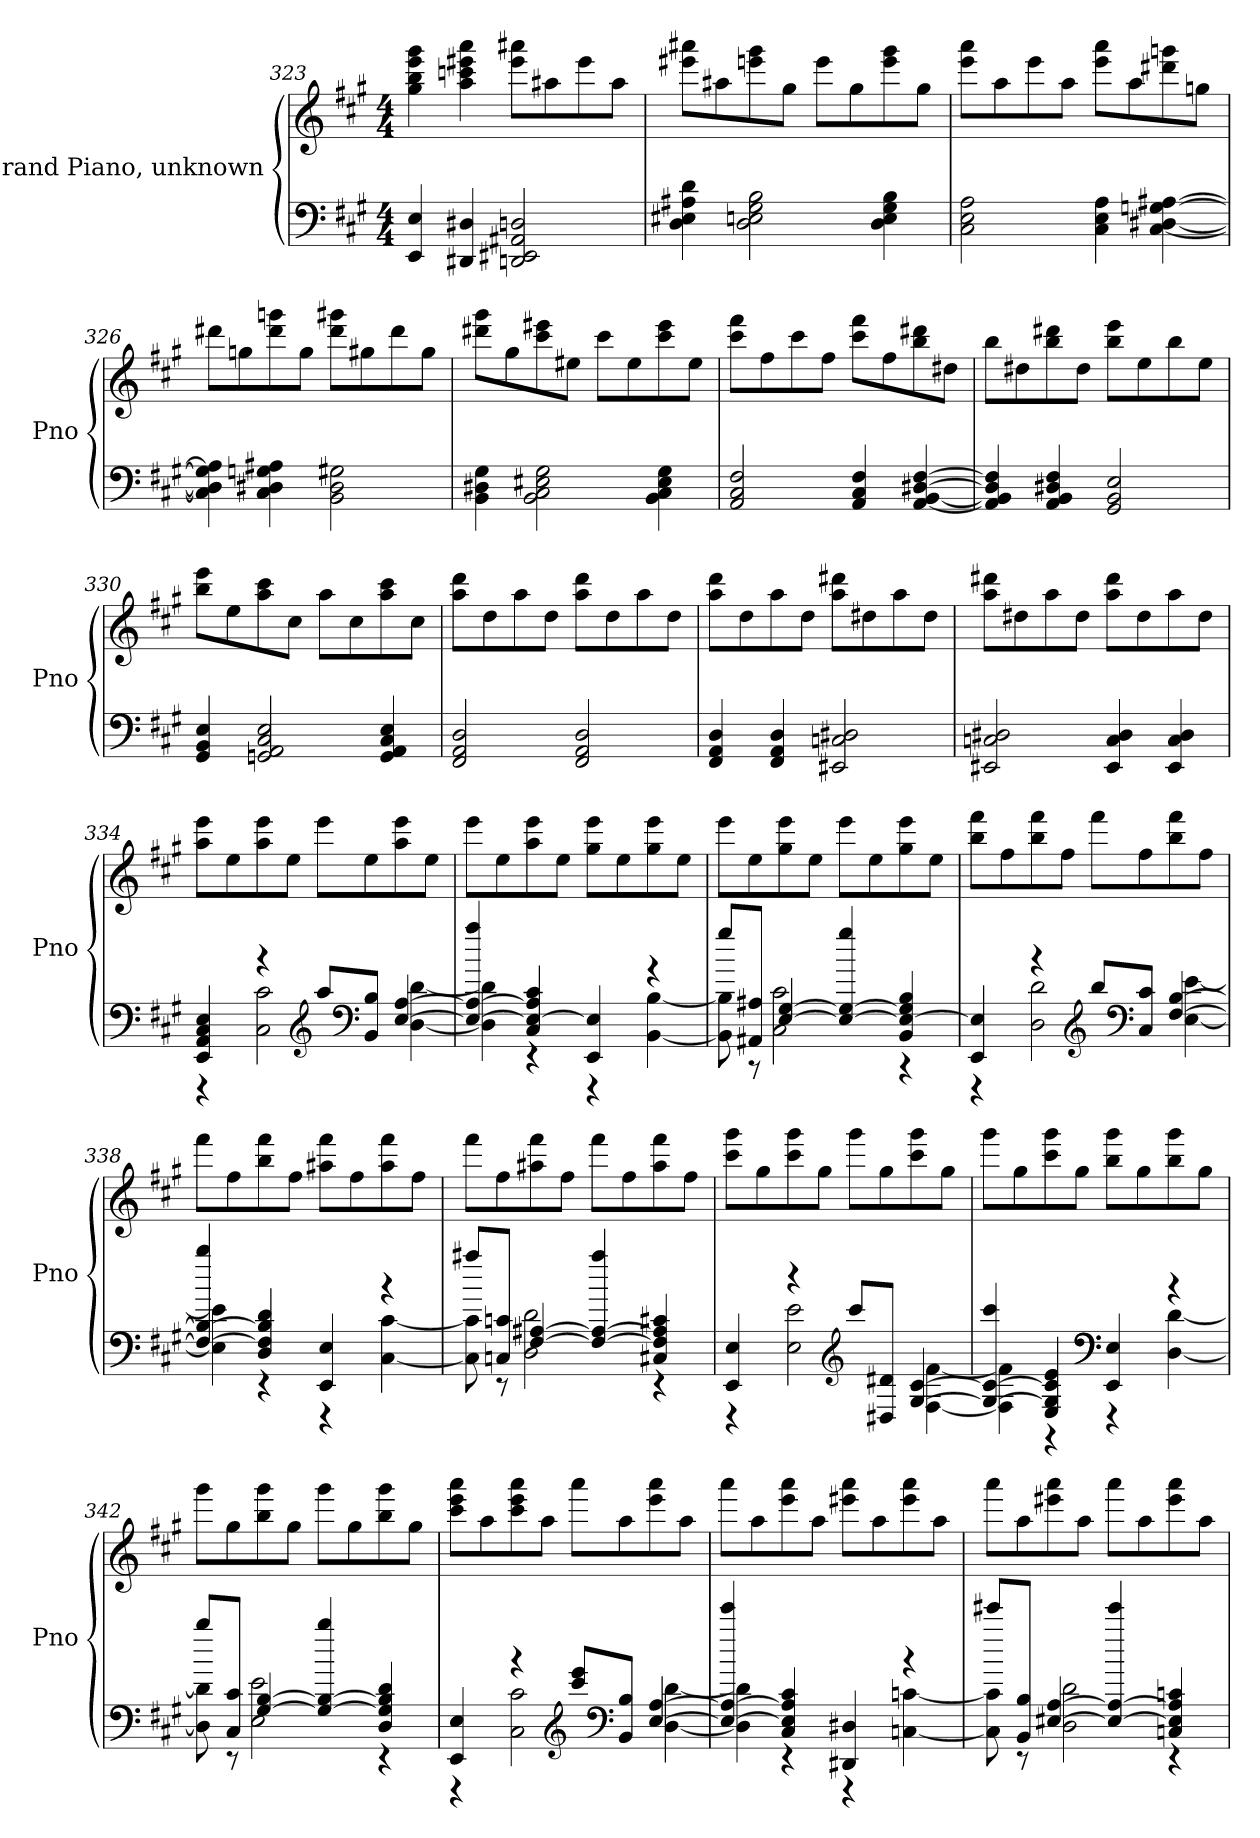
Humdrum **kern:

**kern	**kern
*part1	*part1
*staff2	*staff1
*I"Grand Piano, unknown	*
*I'Pno	*
*clefF4	*clefG2
*k[f#c#g#]	*k[f#c#g#]
*M4/4	*M4/4
=323	=323
4EE/ 4E/	4gg#\ 4bb\ 4eee\ 4ggg#\
4DD#X/ 4D#X/	4aa\ 4cccn\ 4eee#X\ 4aaa\
2DDn/ 2EE#X/ 2AA#X/ 2Dn/	8eee#\ 8aaa#X\L
.	8aa#X\
.	8eee#\
.	8aa#\J
!!LO:LB:g=z
=324	=324
4D\ 4E#X\ 4A#X\ 4d\	8eee#X\ 8aaa#X\L
.	8aa#X\
2D\ 2En\ 2G#\ 2B\	8eeen\ 8ggg#\
.	8gg#\J
.	8eee\L
.	8gg#\
4D\ 4E\ 4G#\ 4B\	8eee\ 8ggg#\
.	8gg#\J
=325	=325
2C#\ 2E\ 2A\	8eee\ 8aaa\L
.	8aa\
.	8eee\
.	8aa\J
4C#\ 4E\ 4A\	8eee\ 8aaa\L
.	8aa\
[4C#\ [4D#X\ [4Gn\ [4A#X\	8ddd#X\ 8gggn\
.	8ggn\J
=326	=326
4C#\] 4D#\] 4G\] 4A#\]	8ddd#X\L
.	8ggn\
4C#\ 4D#X\ 4Gn\ 4A#X\	8ddd#\ 8gggn\
.	8gg\J
2BB\ 2D#\ 2G#X\	8ddd#\ 8ggg#X\L
.	8gg#X\
.	8ddd#\
.	8gg#\J
!!LO:LB:g=z
=327	=327
4BB\ 4D#X\ 4G#\	8ddd#X\ 8ggg#\L
.	8gg#\
2BB\ 2C#\ 2E#X\ 2G#\	8ccc#\ 8eee#X\
.	8ee#X\J
.	8ccc#\L
.	8ee#\
4BB\ 4C#\ 4E#\ 4G#\	8ccc#\ 8eee#\
.	8ee#\J
=328	=328
2AA/ 2C#/ 2F#/	8ccc#\ 8fff#\L
.	8ff#\
.	8ccc#\
.	8ff#\J
4AA/ 4C#/ 4F#/	8ccc#\ 8fff#\L
.	8ff#\
[4AA/ [4BB/ [4D#X/ [4F#/	8bb\ 8ddd#X\
.	8dd#X\J
=329	=329
4AA/] 4BB/] 4D#/] 4F#/]	8bb\L
.	8dd#X\
4AA/ 4BB/ 4D#X/ 4F#/	8bb\ 8ddd#X\
.	8dd#\J
2GG#/ 2BB/ 2E/	8bb\ 8eee\L
.	8ee\
.	8bb\
.	8ee\J
=330	=330
4GG#/ 4BB/ 4E/	8bb\ 8eee\L
.	8ee\
2GGn/ 2AA/ 2C#/ 2E/	8aa\ 8ccc#\
.	8cc#\J
.	8aa\L
.	8cc#\
4GG/ 4AA/ 4C#/ 4E/	8aa\ 8ccc#\
.	8cc#\J
!!LO:PB:g=z
=331	=331
2FF#/ 2AA/ 2D/	8aa\ 8ddd\L
.	8dd\
.	8aa\
.	8dd\J
2FF#/ 2AA/ 2D/	8aa\ 8ddd\L
.	8dd\
.	8aa\
.	8dd\J
=332	=332
4FF#/ 4AA/ 4D/	8aa\ 8ddd\L
.	8dd\
4FF#/ 4AA/ 4D/	8aa\
.	8dd\J
2EE#X/ 2Cn/ 2D#X/	8aa\ 8ddd#X\L
.	8dd#X\
.	8aa\
.	8dd#\J
=333	=333
2EE#X/ 2Cn/ 2D#X/	8aa\ 8ddd#X\L
.	8dd#X\
.	8aa\
.	8dd#\J
4EE#/ 4C/ 4D#/	8aa\ 8ddd#\L
.	8dd#\
4EE#/ 4C/ 4D#/	8aa\
.	8dd#\J
=334	=334
*^	*
4EE/ 4AA/ 4C#/ 4E/	4r	8aa\ 8eee\L
.	.	8ee\
4r	2C#\ 2c#\	8aa\ 8eee\
.	.	8ee\J
*clefG2	*	*
8aa/L	.	8eee\L
*clefF4	*	*
8BB/ 8B/J	.	8ee\
[4E/ [4A/	[4D\ [4d\	8aa\ 8eee\
.	.	8ee\J
!!LO:LB:g=z
=335	=335	=335
4E/_ 4A/_ 4aa/	4D\] 4d\]	8eee\L
.	.	8ee\
4C#/ 4E/_ 4A/] 4c#/	4r	8aa\ 8eee\
.	.	8ee\J
4EE/ 4E/]	4r	8gg#\ 8eee\L
.	.	8ee\
4r	[4BB\ [4B\	8gg#\ 8eee\
.	.	8ee\J
=336	=336	=336
8gg#/L	8BB\] 8B\]	8eee\L
8AA#X/ 8A#X/J	8r	8ee\
[4E/ [4G#/	2C#\ 2c#\	8gg#\ 8eee\
.	.	8ee\J
4E/_ 4G#/_ 4gg#/	.	8eee\L
.	.	8ee\
4BB/ 4E/_ 4G#/] 4B/	4r	8gg#\ 8eee\
.	.	8ee\J
=337	=337	=337
4EE/ 4E/]	4r	8bb\ 8fff#\L
.	.	8ff#\
4r	2D\ 2d\	8bb\ 8fff#\
.	.	8ff#\J
*clefG2	*	*
8bb/L	.	8fff#\L
*clefF4	*	*
8C#/ 8c#/J	.	8ff#\
[4F#/ [4B/	[4E\ [4e\	8bb\ 8fff#\
.	.	8ff#\J
=338	=338	=338
4F#/_ 4B/_ 4bb/	4E\] 4e\]	8fff#\L
.	.	8ff#\
4D/ 4F#/] 4B/] 4d/	4r	8bb\ 8fff#\
.	.	8ff#\J
4EE/ 4E/	4r	8aa#X\ 8fff#\L
.	.	8ff#\
4r	[4C#\ [4c#\	8aa#\ 8fff#\
.	.	8ff#\J
!!LO:LB:g=z
=339	=339	=339
8aa#X/L	8C#\] 8c#\]	8fff#\L
8Cn/ 8cn/J	8r	8ff#\
[4F#/ [4A#X/	2D\ 2d\	8aa#X\ 8fff#\
.	.	8ff#\J
4F#/_ 4A#/_ 4aa#/	.	8fff#\L
.	.	8ff#\
4C#X/ 4F#/] 4A#/] 4c#X/	4r	8aa#\ 8fff#\
.	.	8ff#\J
=340	=340	=340
4EE/ 4E/	4r	8ccc#\ 8ggg#\L
.	.	8gg#\
4r	2E\ 2e\	8ccc#\ 8ggg#\
.	.	8gg#\J
*clefG2	*	*
8ccc#/L	.	8ggg#\L
8D#X/ 8d#X/J	.	8gg#\
[4G#/ [4c#/	[4F#\ [4f#\	8ccc#\ 8ggg#\
.	.	8gg#\J
=341	=341	=341
4G#/_ 4c#/_ 4ccc#/	4F#\] 4f#\]	8ggg#\L
.	.	8gg#\
4E/ 4G#/] 4c#/] 4e/	4r	8ccc#\ 8ggg#\
.	.	8gg#\J
*clefF4	*	*
4EE/ 4E/	4r	8bb\ 8ggg#\L
.	.	8gg#\
4r	[4D\ [4d\	8bb\ 8ggg#\
.	.	8gg#\J
=342	=342	=342
8bb/L	8D\] 8d\]	8ggg#\L
8C#/ 8c#/J	8r	8gg#\
[4G#/ [4B/	2E\ 2e\	8bb\ 8ggg#\
.	.	8gg#\J
4G#/_ 4B/_ 4bb/	.	8ggg#\L
.	.	8gg#\
4D/ 4G#/] 4B/] 4d/	4r	8bb\ 8ggg#\
.	.	8gg#\J
!!LO:LB:g=z
=343	=343	=343
4EE/ 4E/	4r	8ccc#\ 8eee\ 8aaa\L
.	.	8aa\
4r	2C#\ 2c#\	8ccc#\ 8eee\ 8aaa\
.	.	8aa\J
*clefG2	*	*
8ccc#/ 8eee/L	.	8aaa\L
*clefF4	*	*
8BB/ 8B/J	.	8aa\
[4E/ [4A/	[4D\ [4d\	8eee\ 8aaa\
.	.	8aa\J
=344	=344	=344
4E/_ 4A/_ 4eee/	4D\] 4d\]	8aaa\L
.	.	8aa\
4C#/ 4E/] 4A/] 4c#/	4r	8eee\ 8aaa\
.	.	8aa\J
4DD#X/ 4D#X/	4r	8eee#X\ 8aaa\L
.	.	8aa\
4r	[4Cn\ [4cn\	8eee#\ 8aaa\
.	.	8aa\J
=345	=345	=345
8eee#X/L	8C\] 8c\]	8aaa\L
8BB/ 8B/J	8r	8aa\
[4E#X/ [4A/	2D\ 2d\	8eee#X\ 8aaa\
.	.	8aa\J
4E#/_ 4A/_ 4eee#/	.	8aaa\L
.	.	8aa\
4Cn/ 4E#/] 4A/] 4cn/	4r	8eee#\ 8aaa\
.	.	8aa\J
*v	*v	*
=	=
*-	*-
